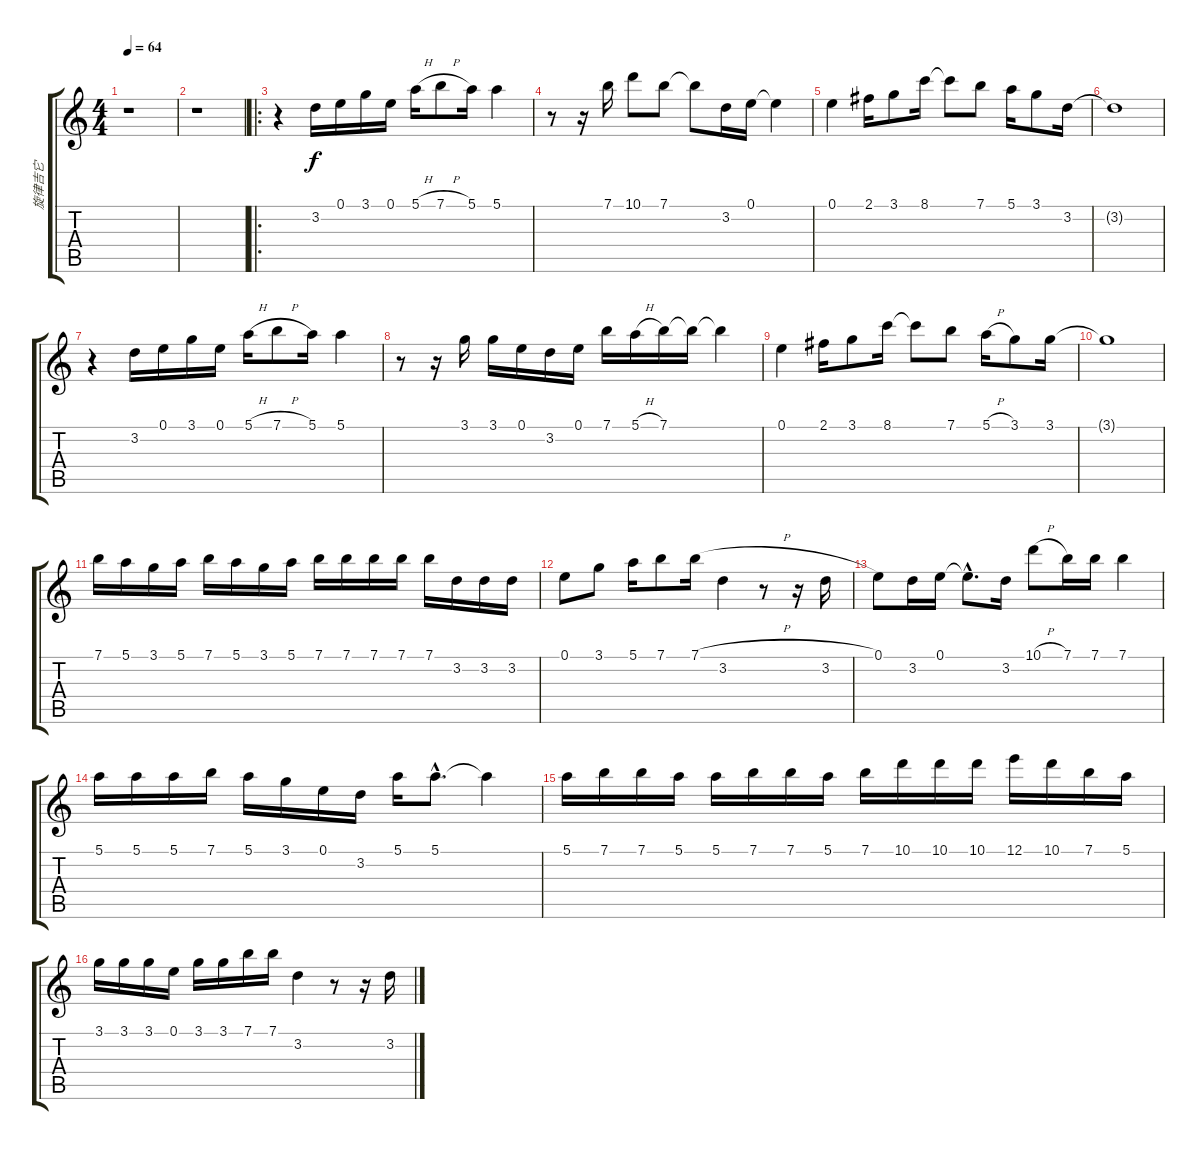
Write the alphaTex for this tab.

\track ("旋律吉它" "旋律吉它") {instrument acousticguitarnylon}
\staff {score tabs}
\tuning (E4 B3 G3 D3 A2 E2) {hide}
\ts (4 4)
\tempo 64
\clef g2
\ks c
r.1{dy f instrument acousticguitarnylon} |
r.1 |
\ro
r.4 3.2.16 0.1.16 3.1.16 0.1.16 5.1{h}.16 7.1{h}.8 5.1.16 5.1.4 |
r.8 r.16 7.1.16 10.1.8 7.1.8 7.1{t}.8 3.2.16 0.1.16 0.1{t}.4 |
0.1.4 2.1.16 3.1.8 8.1.16 8.1{t}.8 7.1.8 5.1.16 3.1.8 3.2.16 |
3.2{t}.1 |
r.4 3.2.16 0.1.16 3.1.16 0.1.16 5.1{h}.16 7.1{h}.8 5.1.16 5.1.4 |
r.8 r.16 3.1.16 3.1.16 0.1.16 3.2.16 0.1.16 7.1.16 5.1{h}.16 7.1.16 7.1{t}.16 7.1{t}.4 |
0.1.4 2.1.16 3.1.8 8.1.16 8.1{t}.8 7.1.8 5.1{h}.16 3.1.8 3.1.16 |
3.1{t}.1 |
7.1.16 5.1.16 3.1.16 5.1.16 7.1.16 5.1.16 3.1.16 5.1.16 7.1.16 7.1.16 7.1.16 7.1.16 7.1.16 3.2.16 3.2.16 3.2.16 |
0.1.8 3.1.8 5.1.16 7.1.8 7.1{h}.16 3.2.4 r.8 r.16 3.2.16 |
0.1.8 3.2.16 0.1.16 0.1{hac t}.8{d} 3.2.16 10.1{h}.8 7.1.16 7.1.16 7.1.4 |
5.1.16 5.1.16 5.1.16 7.1.16 5.1.16 3.1.16 0.1.16 3.2.16 5.1.16 5.1{hac}.8{d} 5.1{t}.4 |
5.1.16 7.1.16 7.1.16 5.1.16 5.1.16 7.1.16 7.1.16 5.1.16 7.1.16 10.1.16 10.1.16 10.1.16 12.1.16 10.1.16 7.1.16 5.1.16 |
3.1.16 3.1.16 3.1.16 0.1.16 3.1.16 3.1.16 7.1.16 7.1{h}.16 3.2.4 r.8 r.16 3.2.16
